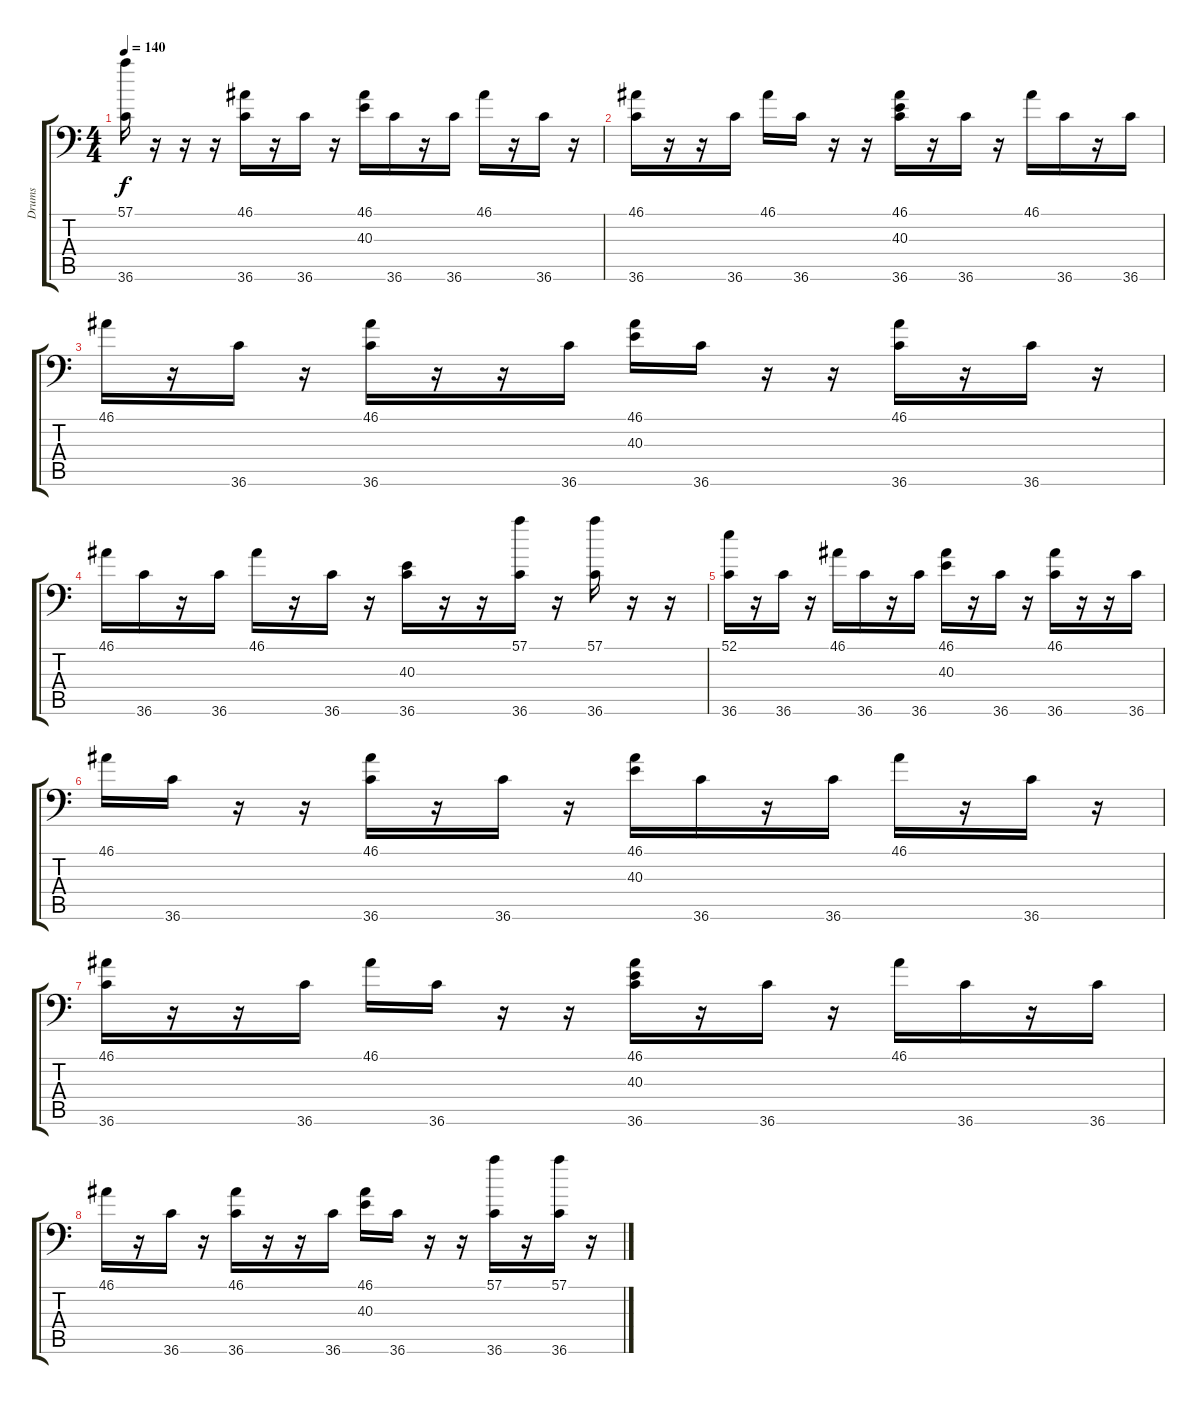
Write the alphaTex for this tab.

\track ("Drums" "Drums") {instrument acousticgrandpiano}
\staff {score tabs}
\tuning (C-1 C-1 C-1 C-1 C-1 C-1) {hide}
\ts (4 4)
\tempo 140
\clef f4
\ks c
(57.1 36.6).16{dy f} r.16 r.16 r.16 (46.1 36.6).16 r.16 36.6.16 r.16 (46.1 40.3).16 36.6.16 r.16 36.6.16 46.1.16 r.16 36.6.16 r.16 |
(46.1 36.6).16 r.16 r.16 36.6.16 46.1.16 36.6.16 r.16 r.16 (46.1 40.3 36.6).16 r.16 36.6.16 r.16 46.1.16 36.6.16 r.16 36.6.16 |
46.1.16 r.16 36.6.16 r.16 (46.1 36.6).16 r.16 r.16 36.6.16 (46.1 40.3).16 36.6.16 r.16 r.16 (46.1 36.6).16 r.16 36.6.16 r.16 |
46.1.16 36.6.16 r.16 36.6.16 46.1.16 r.16 36.6.16 r.16 (40.3 36.6).16 r.16 r.16 (57.1 36.6).16 r.16 (57.1 36.6).16 r.16 r.16 |
(52.1 36.6).16 r.16 36.6.16 r.16 46.1.16 36.6.16 r.16 36.6.16 (46.1 40.3).16 r.16 36.6.16 r.16 (46.1 36.6).16 r.16 r.16 36.6.16 |
46.1.16 36.6.16 r.16 r.16 (46.1 36.6).16 r.16 36.6.16 r.16 (46.1 40.3).16 36.6.16 r.16 36.6.16 46.1.16 r.16 36.6.16 r.16 |
(46.1 36.6).16 r.16 r.16 36.6.16 46.1.16 36.6.16 r.16 r.16 (46.1 40.3 36.6).16 r.16 36.6.16 r.16 46.1.16 36.6.16 r.16 36.6.16 |
46.1.16 r.16 36.6.16 r.16 (46.1 36.6).16 r.16 r.16 36.6.16 (46.1 40.3).16 36.6.16 r.16 r.16 (57.1 36.6).16 r.16 (57.1 36.6).16 r.16
